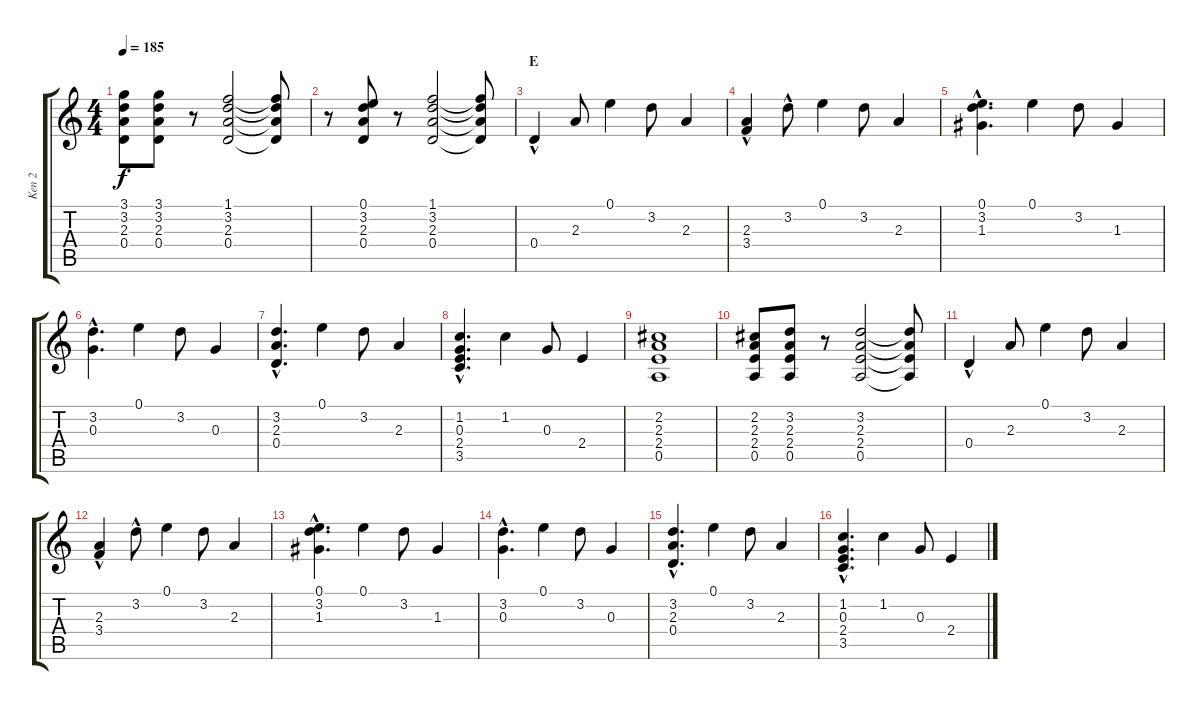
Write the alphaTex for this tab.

\track ("Ken 2" "Ken 2") {instrument distortionguitar}
\staff {score tabs}
\tuning (E4 B3 G3 D3 A2 E2) {hide}
\ts (4 4)
\tempo 185
\clef g2
\ks c
(3.1 3.2 2.3 0.4).8{dy f} (3.1 3.2 2.3 0.4).8 r.8 (1.1 3.2 2.3 0.4).2 (1.1{t} 3.2{t} 2.3{t} 0.4{t}).8 |
r.8 (0.1 3.2 2.3 0.4).8 r.8 (1.1 3.2 2.3 0.4).2 (1.1{t} 3.2{t} 2.3{t} 0.4{t}).8 |
\section ("" "E")
0.4{hac}.4 2.3.8 0.1.4 3.2.8 2.3.4 |
(2.3{hac} 3.4).4 3.2{hac}.8 0.1.4 3.2.8 2.3.4 |
(0.1{hac} 3.2 1.3{hac}).4{d} 0.1.4 3.2.8 1.3.4 |
(3.2 0.3{hac}).4{d} 0.1.4 3.2.8 0.3.4 |
(3.2 2.3{hac} 0.4{hac}).4{d} 0.1.4 3.2.8 2.3.4 |
(1.2{hac} 0.3 2.4{hac} 3.5{hac}).4{d} 1.2.4 0.3.8 2.4.4 |
(2.2 2.3 2.4 0.5).1 |
(2.2 2.3 2.4 0.5).8 (3.2 2.3 2.4 0.5).8 r.8 (3.2 2.3 2.4 0.5).2 (3.2{t} 2.3{t} 2.4{t} 0.5{t}).8 |
0.4{hac}.4 2.3.8 0.1.4 3.2.8 2.3.4 |
(2.3{hac} 3.4).4 3.2{hac}.8 0.1.4 3.2.8 2.3.4 |
(0.1{hac} 3.2 1.3{hac}).4{d} 0.1.4 3.2.8 1.3.4 |
(3.2 0.3{hac}).4{d} 0.1.4 3.2.8 0.3.4 |
(3.2 2.3{hac} 0.4{hac}).4{d} 0.1.4 3.2.8 2.3.4 |
(1.2{hac} 0.3 2.4{hac} 3.5{hac}).4{d} 1.2.4 0.3.8 2.4.4
